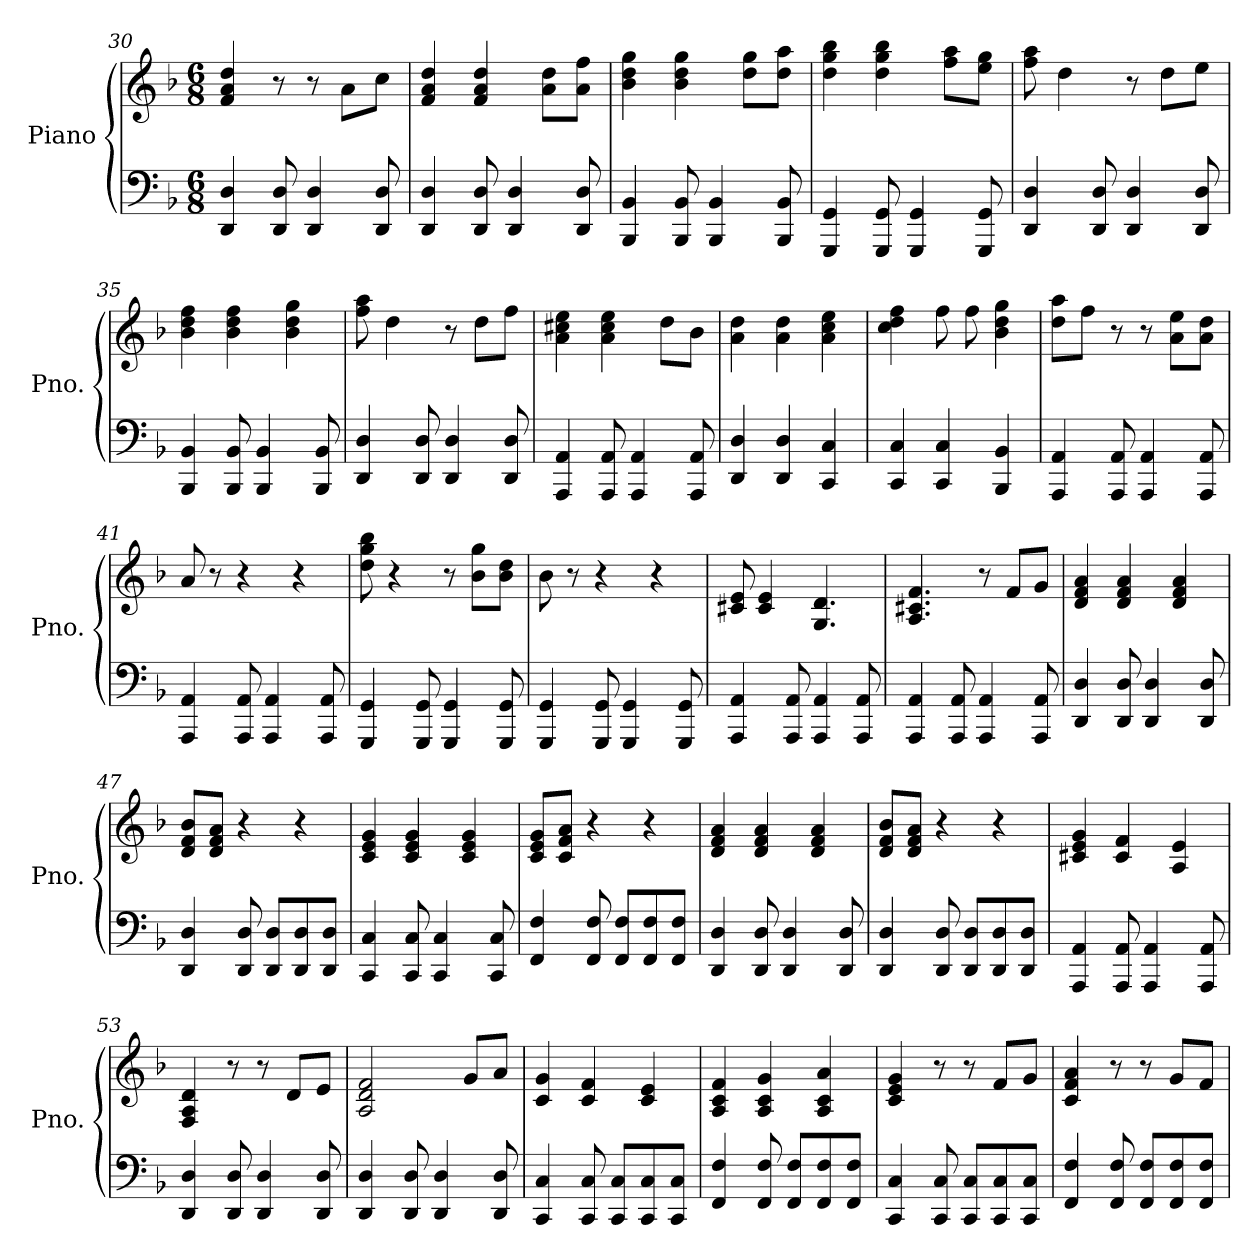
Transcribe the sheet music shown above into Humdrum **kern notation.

**kern	**kern
*part1	*part1
*staff2	*staff1
*I"Piano	*
*I'Pno.	*
*clefF4	*clefG2
*k[b-]	*k[b-]
*M6/8	*M6/8
=30	=30
4DD/ 4D/	4f/ 4a/ 4dd/
8DD/ 8D/	8r
4DD/ 4D/	8r
.	8a\L
8DD/ 8D/	8cc\J
=31	=31
4DD/ 4D/	4f/ 4a/ 4dd/
8DD/ 8D/	4f/ 4a/ 4dd/
4DD/ 4D/	.
.	8a\ 8dd\L
8DD/ 8D/	8a\ 8ff\J
!!LO:PB:g=z
=32	=32
4BBB-/ 4BB-/	4b-\ 4dd\ 4gg\
8BBB-/ 8BB-/	4b-\ 4dd\ 4gg\
4BBB-/ 4BB-/	.
.	8dd\ 8gg\L
8BBB-/ 8BB-/	8dd\ 8aa\J
=33	=33
4GGG/ 4GG/	4dd\ 4gg\ 4bb-\
8GGG/ 8GG/	4dd\ 4gg\ 4bb-\
4GGG/ 4GG/	.
.	8ff\ 8aa\L
8GGG/ 8GG/	8ee\ 8gg\J
=34	=34
4DD/ 4D/	8ff\ 8aa\
.	4dd\
8DD/ 8D/	.
4DD/ 4D/	8r
.	8dd\L
8DD/ 8D/	8ee\J
=35	=35
4BBB-/ 4BB-/	4b-\ 4dd\ 4ff\
8BBB-/ 8BB-/	4b-\ 4dd\ 4ff\
4BBB-/ 4BB-/	.
.	4b-\ 4dd\ 4gg\
8BBB-/ 8BB-/	.
=36	=36
4DD/ 4D/	8ff\ 8aa\
.	4dd\
8DD/ 8D/	.
4DD/ 4D/	8r
.	8dd\L
8DD/ 8D/	8ff\J
=37	=37
4AAA/ 4AA/	4a\ 4cc#X\ 4ee\
8AAA/ 8AA/	4a\ 4cc#\ 4ee\
4AAA/ 4AA/	.
.	8dd\L
8AAA/ 8AA/	8b-\J
!!LO:LB:g=z
=38	=38
4DD/ 4D/	4a\ 4dd\
4DD/ 4D/	4a\ 4dd\
4CC/ 4C/	4a\ 4cc\ 4ee\
=39	=39
4CC/ 4C/	4cc\ 4dd\ 4ff\
4CC/ 4C/	8ff\
.	8ff\
4BBB-/ 4BB-/	4b-\ 4dd\ 4gg\
=40	=40
4AAA/ 4AA/	8dd\ 8aa\L
.	8ff\J
8AAA/ 8AA/	8r
4AAA/ 4AA/	8r
.	8a\ 8ee\L
8AAA/ 8AA/	8a\ 8dd\J
=41	=41
4AAA/ 4AA/	8a/
.	8r
8AAA/ 8AA/	4r
4AAA/ 4AA/	.
.	4r
8AAA/ 8AA/	.
=42	=42
4GGG/ 4GG/	8dd\ 8gg\ 8bb-\
.	4r
8GGG/ 8GG/	.
4GGG/ 4GG/	8r
.	8b-\ 8gg\L
8GGG/ 8GG/	8b-\ 8dd\J
=43	=43
4GGG/ 4GG/	8b-\
.	8r
8GGG/ 8GG/	4r
4GGG/ 4GG/	.
.	4r
8GGG/ 8GG/	.
!!LO:LB:g=z
=44	=44
4AAA/ 4AA/	8c#X/ 8e/
.	4c#/ 4e/
8AAA/ 8AA/	.
4AAA/ 4AA/	4.G/ 4.d/
8AAA/ 8AA/	.
=45	=45
4AAA/ 4AA/	4.A/ 4.c#X/ 4.f/
8AAA/ 8AA/	.
4AAA/ 4AA/	8r
.	8f/L
8AAA/ 8AA/	8g/J
=46	=46
4DD/ 4D/	4d/ 4f/ 4a/
8DD/ 8D/	4d/ 4f/ 4a/
4DD/ 4D/	.
.	4d/ 4f/ 4a/
8DD/ 8D/	.
=47	=47
4DD/ 4D/	8d/ 8f/ 8b-/L
.	8d/ 8f/ 8a/J
8DD/ 8D/	4r
8DD/ 8D/L	.
8DD/ 8D/	4r
8DD/ 8D/J	.
=48	=48
4CC/ 4C/	4c/ 4e/ 4g/
8CC/ 8C/	4c/ 4e/ 4g/
4CC/ 4C/	.
.	4c/ 4e/ 4g/
8CC/ 8C/	.
=49	=49
4FF/ 4F/	8c/ 8e/ 8g/L
.	8c/ 8f/ 8a/J
8FF/ 8F/	4r
8FF/ 8F/L	.
8FF/ 8F/	4r
8FF/ 8F/J	.
!!LO:LB:g=z
=50	=50
4DD/ 4D/	4d/ 4f/ 4a/
8DD/ 8D/	4d/ 4f/ 4a/
4DD/ 4D/	.
.	4d/ 4f/ 4a/
8DD/ 8D/	.
=51	=51
4DD/ 4D/	8d/ 8f/ 8b-/L
.	8d/ 8f/ 8a/J
8DD/ 8D/	4r
8DD/ 8D/L	.
8DD/ 8D/	4r
8DD/ 8D/J	.
=52	=52
4AAA/ 4AA/	4c#X/ 4e/ 4g/
8AAA/ 8AA/	4c#/ 4f/
4AAA/ 4AA/	.
.	4A/ 4e/
8AAA/ 8AA/	.
=53	=53
4DD/ 4D/	4F/ 4A/ 4d/
8DD/ 8D/	8r
4DD/ 4D/	8r
.	8d/L
8DD/ 8D/	8e/J
=54	=54
4DD/ 4D/	2A/ 2d/ 2f/
8DD/ 8D/	.
4DD/ 4D/	.
.	8g/L
8DD/ 8D/	8a/J
=55	=55
4CC/ 4C/	4c/ 4g/
8CC/ 8C/	4c/ 4f/
8CC/ 8C/L	.
8CC/ 8C/	4c/ 4e/
8CC/ 8C/J	.
!!LO:LB:g=z
=56	=56
4FF/ 4F/	4A/ 4c/ 4f/
8FF/ 8F/	4A/ 4c/ 4g/
8FF/ 8F/L	.
8FF/ 8F/	4A/ 4c/ 4a/
8FF/ 8F/J	.
=57	=57
4CC/ 4C/	4c/ 4e/ 4g/
8CC/ 8C/	8r
8CC/ 8C/L	8r
8CC/ 8C/	8f/L
8CC/ 8C/J	8g/J
=58	=58
4FF/ 4F/	4c/ 4f/ 4a/
8FF/ 8F/	8r
8FF/ 8F/L	8r
8FF/ 8F/	8g/L
8FF/ 8F/J	8f/J
=	=
*-	*-
